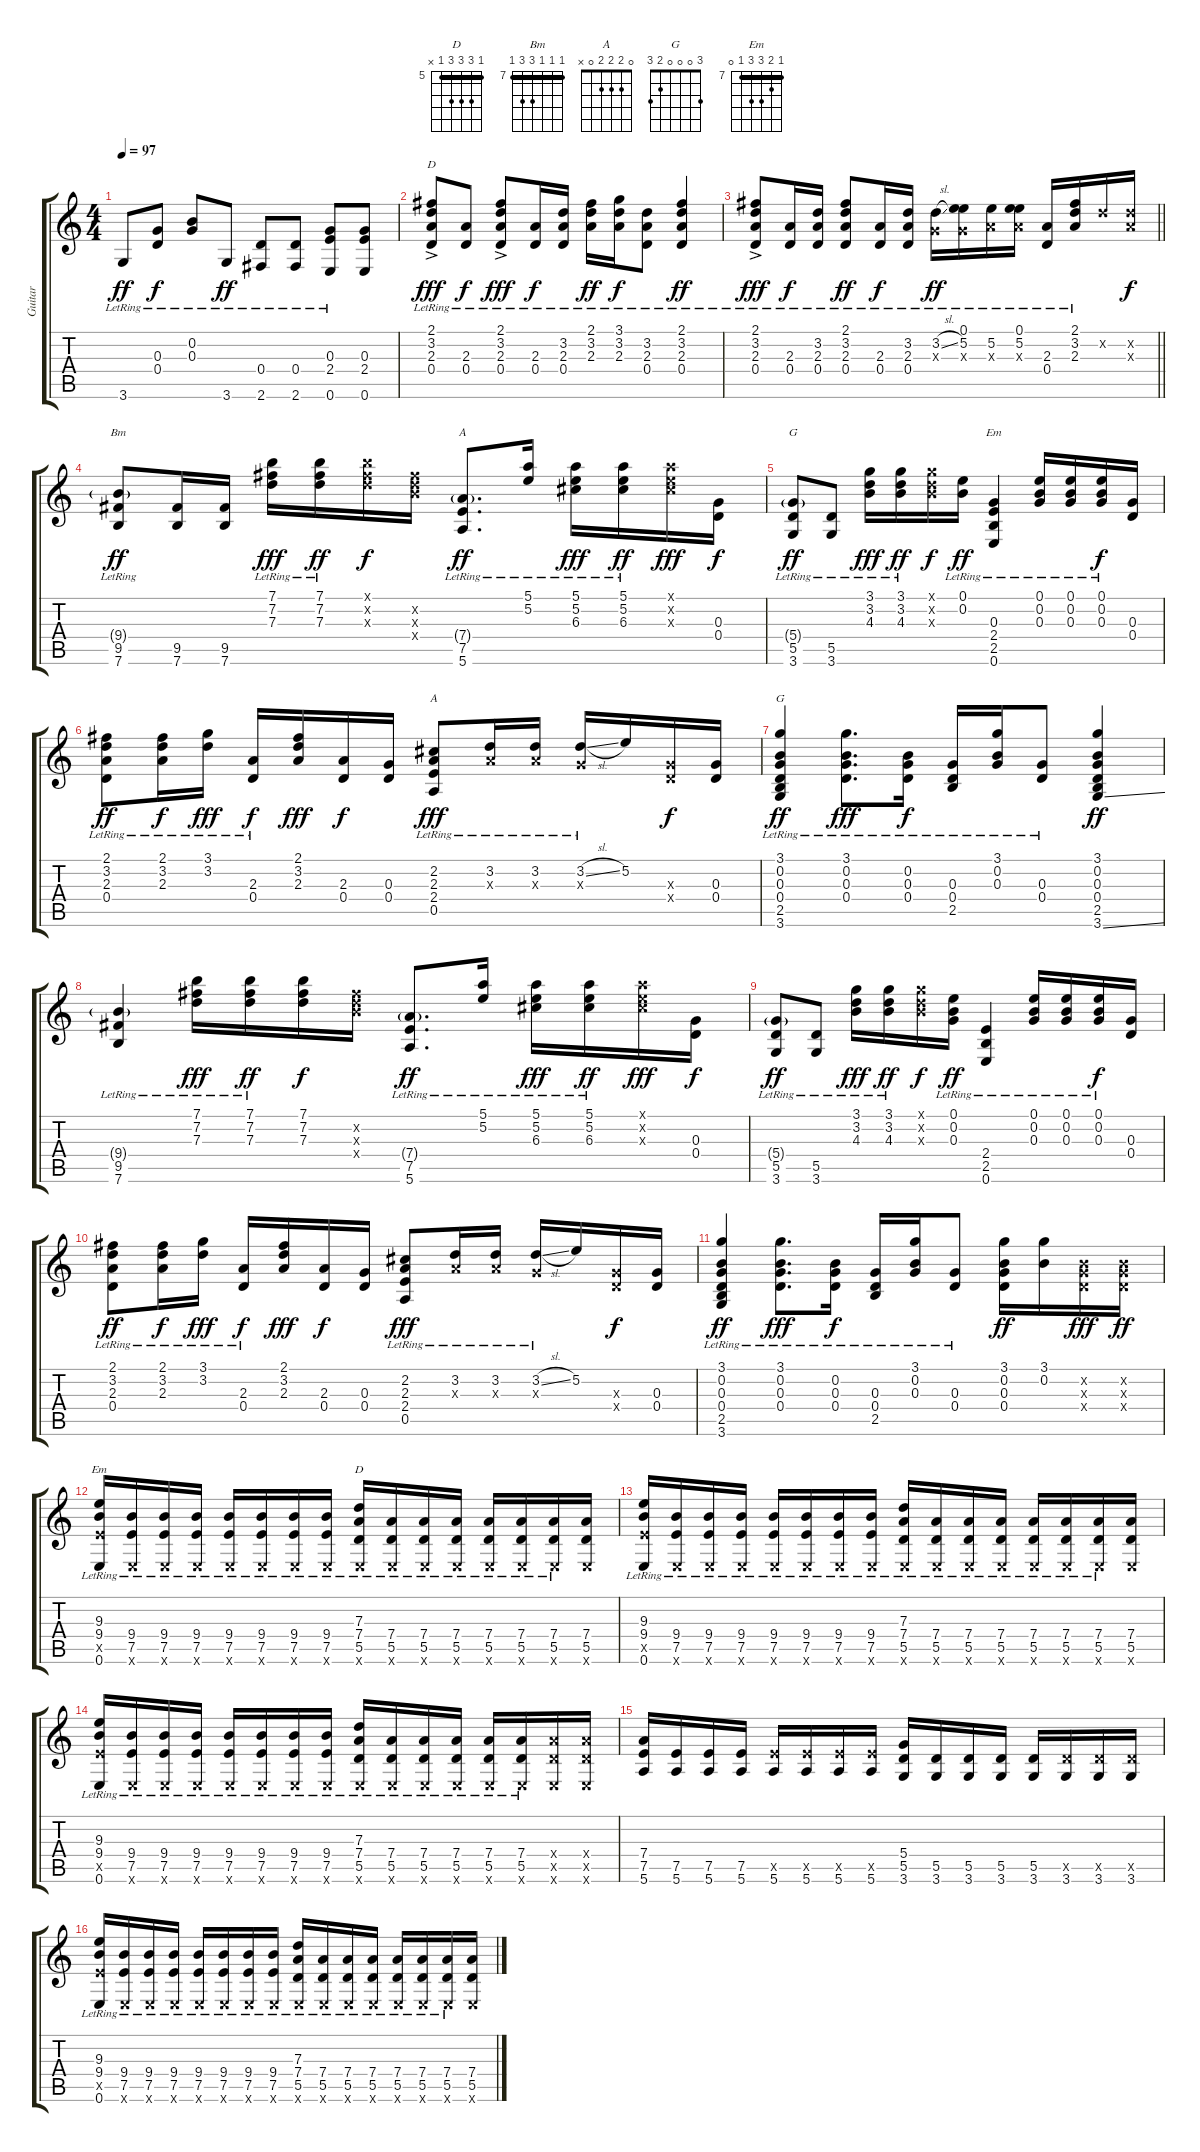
\track ("Guitar" "Guitar") {instrument electricguitarclean}
\staff {score tabs}
\tuning (E4 B3 G3 D3 A2 E2) {hide}
\chord ("D" 2 3 2 0 x x) {barre 2}
\chord ("Bm" 7 7 7 9 9 7) {firstfret 7 barre 7}
\chord ("A" 5 5 6 7 7 5) {firstfret 5 barre 5}
\chord ("G" 3 3 4 5 5 3) {barre 3}
\chord ("Em" 0 0 0 2 2 0)
\chord ("A" 0 2 2 2 0 x)
\chord ("G" 3 0 0 0 2 3)
\chord ("Em" 7 8 9 9 7 0) {firstfret 7 barre 7}
\chord ("D" 5 7 7 7 5 x) {firstfret 5 barre 5}
\ts (4 4)
\tempo 97
\clef g2
\ks c
3.6{lr}.8{dy ff} (0.3{lr} 0.4{lr}).8{dy f} (0.2{lr} 0.3{lr}).8 3.6{lr}.8{dy ff} (0.4{lr} 2.6{lr}).8 (0.4{lr} 2.6{lr}).8 (0.3{lr} 2.4{lr} 0.6{lr}).8 (0.3 2.4 0.6).8 |
(2.1{ac lr} 3.2{ac lr} 2.3{ac lr} 0.4{ac lr}).8{ch "D" dy fff} (2.3{lr} 0.4{lr}).8{dy f} (2.1{ac lr} 3.2{ac lr} 2.3{ac lr} 0.4{ac lr}).8{dy fff} (2.3{lr} 0.4{lr}).16{dy f} (3.2{lr} 2.3{lr} 0.4{lr}).16 (2.1{lr} 3.2{lr} 2.3{lr}).16{dy ff} (3.1{lr} 3.2{lr} 2.3{lr}).16{dy f} (3.2{lr} 2.3{lr} 0.4{lr}).8 (2.1 3.2 2.3{lr} 0.4{lr}).4{dy ff} |
\barLineRight lightlight
(2.1{ac lr} 3.2{ac lr} 2.3{ac lr} 0.4{ac lr}).8{dy fff} (2.3{lr} 0.4{lr}).16{dy f} (3.2{lr} 2.3{lr} 0.4{lr}).16 (2.1{lr} 3.2{lr} 2.3{lr} 0.4{lr}).8{dy ff} (2.3{lr} 0.4{lr}).16{dy f} (3.2{lr} 2.3{lr} 0.4{lr}).16 (3.2{sl lr} 0.3{x}).16{dy ff} (0.1 5.2{lr} 0.3{x}).16 (5.2{lr} 2.3{x}).16 (0.1{lr} 5.2{lr} 2.3{x}).16 (2.3{lr} 0.4{lr}).16 (2.1{lr} 3.2{lr} 2.3{lr}).16 3.2{x}.16 (3.2{x} 2.3{x}).16{dy f} |
(9.4{g} 9.5{lr} 7.6{lr}).8{ch "Bm" dy ff} (9.5 7.6).16 (9.5 7.6).16 (7.1{lr} 7.2{lr} 7.3{lr}).16{dy fff} (7.1{lr} 7.2{lr} 7.3{lr}).16{dy ff} (7.1{x} 7.2{x} 7.3{x}).16{dy f} (7.2{x} 7.3{x} 9.4{x}).16 (7.4{g lr} 7.5{lr} 5.6{lr}).8{d ch "A" dy ff} (5.1{lr} 5.2{lr}).16 (5.1{lr} 5.2{lr} 6.3{lr}).16{dy fff} (5.1{lr} 5.2{lr} 6.3{lr}).16{dy ff} (5.1{x} 5.2{x} 6.3{x}).16{dy fff} (0.3 0.4).16{dy f} |
(5.4{g lr} 5.5{lr} 3.6{lr}).8{ch "G" dy ff} (5.5{lr} 3.6{lr}).8 (3.1{lr} 3.2{lr} 4.3{lr}).16{dy fff} (3.1{lr} 3.2{lr} 4.3{lr}).16{dy ff} (3.1{x} 3.2{x} 4.3{x}).16{dy f} (0.1{lr} 0.2{lr}).16{dy ff} (0.3{lr} 2.4{lr} 2.5{lr} 0.6{lr}).4{ch "Em"} (0.1{lr} 0.2{lr} 0.3{lr}).16 (0.1{lr} 0.2{lr} 0.3{lr}).16 (0.1{lr} 0.2{lr} 0.3{lr}).16{dy f} (0.3 0.4).16 |
(2.1{lr} 3.2{lr} 2.3{lr} 0.4{lr}).8{dy ff} (2.1{lr} 3.2{lr} 2.3{lr}).16{dy f} (3.1{lr} 3.2{lr}).16{dy fff} (2.3{lr} 0.4{lr}).16{dy f} (2.1 3.2 2.3).16{dy fff} (2.3 0.4).16{dy f} (0.3 0.4).16 (2.2{lr} 2.3{lr} 2.4{lr} 0.5{lr}).8{ch "A" dy fff} (3.2{lr} 2.3{x}).16 (3.2{lr} 2.3{x}).16 (3.2{sl lr} 0.3{x}).16 5.2.16 (0.3{x} 0.4{x}).16{dy f} (0.3 0.4).16 |
(3.1{lr} 0.2{lr} 0.3{lr} 0.4{lr} 2.5{lr} 3.6{lr}).4{ch "G" dy ff} (3.1{lr} 0.2{lr} 0.3{lr} 0.4{lr}).8{d dy fff} (0.2{lr} 0.3{lr} 0.4{lr}).16{dy f} (0.3{lr} 0.4{lr} 2.5{lr}).16 (3.1{lr} 0.2{lr} 0.3{lr}).16 (0.3{lr} 0.4{lr}).8 (3.1 0.2 0.3 0.4 2.5 3.6{ss}).4{dy ff} |
(9.4{g} 9.5{lr} 7.6{lr}).4 (7.1{lr} 7.2{lr} 7.3{lr}).16{dy fff} (7.1{lr} 7.2{lr} 7.3{lr}).16{dy ff} (7.1 7.2 7.3).16{dy f} (7.2{x} 7.3{x} 9.4{x}).16 (7.4{g lr} 7.5{lr} 5.6{lr}).8{d dy ff} (5.1{lr} 5.2{lr}).16 (5.1{lr} 5.2{lr} 6.3{lr}).16{dy fff} (5.1{lr} 5.2{lr} 6.3{lr}).16{dy ff} (5.1{x} 5.2{x} 6.3{x}).16{dy fff} (0.3 0.4).16{dy f} |
(5.4{g lr} 5.5{lr} 3.6{lr}).8{dy ff} (5.5{lr} 3.6{lr}).8 (3.1{lr} 3.2{lr} 4.3{lr}).16{dy fff} (3.1{lr} 3.2{lr} 4.3{lr}).16{dy ff} (3.1{x} 3.2{x} 4.3{x}).16{dy f} (0.1{lr} 0.2{lr} 0.3{lr}).16{dy ff} (2.4{lr} 2.5{lr} 0.6{lr}).4 (0.1{lr} 0.2{lr} 0.3{lr}).16 (0.1{lr} 0.2{lr} 0.3{lr}).16 (0.1{lr} 0.2{lr} 0.3{lr}).16{dy f} (0.3 0.4).16 |
(2.1{lr} 3.2{lr} 2.3{lr} 0.4{lr}).8{dy ff} (2.1{lr} 3.2{lr} 2.3{lr}).16{dy f} (3.1{lr} 3.2{lr}).16{dy fff} (2.3{lr} 0.4{lr}).16{dy f} (2.1 3.2 2.3).16{dy fff} (2.3 0.4).16{dy f} (0.3 0.4).16 (2.2{lr} 2.3{lr} 2.4{lr} 0.5{lr}).8{dy fff} (3.2{lr} 2.3{x}).16 (3.2{lr} 2.3{x}).16 (3.2{sl lr} 0.3{x}).16 5.2.16 (0.3{x} 0.4{x}).16{dy f} (0.3 0.4).16 |
(3.1{lr} 0.2{lr} 0.3{lr} 0.4{lr} 2.5{lr} 3.6{lr}).4{dy ff} (3.1{lr} 0.2{lr} 0.3{lr} 0.4{lr}).8{d dy fff} (0.2{lr} 0.3{lr} 0.4{lr}).16{dy f} (0.3{lr} 0.4{lr} 2.5{lr}).16 (3.1{lr} 0.2{lr} 0.3{lr}).16 (0.3{lr} 0.4{lr}).8 (3.1 0.2 0.3 0.4).16{dy ff} (3.1 0.2).16 (0.2{x} 0.3{x} 0.4{x}).16{dy fff} (0.2{x} 0.3{x} 0.4{x}).16{dy ff} |
(9.3 9.4{lr} 7.5{x} 0.6{lr}).16{ch "Em"} (9.4{lr} 7.5 0.6{x}).16 (9.4{lr} 7.5 0.6{x}).16 (9.4{lr} 7.5 0.6{x}).16 (9.4{lr} 7.5 0.6{x}).16 (9.4{lr} 7.5 0.6{x}).16 (9.4{lr} 7.5 0.6{x}).16 (9.4{lr} 7.5 0.6{x}).16 (7.3 7.4{lr} 5.5 0.6{x}).16{ch "D"} (7.4{lr} 5.5 0.6{x}).16 (7.4{lr} 5.5 0.6{x}).16 (7.4{lr} 5.5 0.6{x}).16 (7.4{lr} 5.5 0.6{x}).16 (7.4{lr} 5.5 0.6{x}).16 (7.4{lr} 5.5 0.6{x}).16 (7.4 5.5 0.6{x}).16 |
(9.3 9.4{lr} 7.5{x} 0.6{lr}).16 (9.4{lr} 7.5 0.6{x}).16 (9.4{lr} 7.5 0.6{x}).16 (9.4{lr} 7.5 0.6{x}).16 (9.4{lr} 7.5 0.6{x}).16 (9.4{lr} 7.5 0.6{x}).16 (9.4{lr} 7.5 0.6{x}).16 (9.4{lr} 7.5 0.6{x}).16 (7.3 7.4{lr} 5.5 0.6{x}).16 (7.4{lr} 5.5 0.6{x}).16 (7.4{lr} 5.5 0.6{x}).16 (7.4{lr} 5.5 0.6{x}).16 (7.4{lr} 5.5 0.6{x}).16 (7.4{lr} 5.5 0.6{x}).16 (7.4{lr} 5.5 0.6{x}).16 (7.4 5.5 0.6{x}).16 |
(9.3 9.4{lr} 7.5{x} 0.6{lr}).16 (9.4{lr} 7.5 0.6{x}).16 (9.4{lr} 7.5 0.6{x}).16 (9.4{lr} 7.5 0.6{x}).16 (9.4{lr} 7.5 0.6{x}).16 (9.4{lr} 7.5 0.6{x}).16 (9.4{lr} 7.5 0.6{x}).16 (9.4{lr} 7.5 0.6{x}).16 (7.3 7.4{lr} 5.5 0.6{x}).16 (7.4{lr} 5.5 0.6{x}).16 (7.4{lr} 5.5 0.6{x}).16 (7.4{lr} 5.5 0.6{x}).16 (7.4{lr} 5.5 0.6{x}).16 (7.4{lr} 5.5 0.6{x}).16 (7.4{x} 5.5{x} 0.6{x}).16 (7.4{x} 5.5{x} 0.6{x}).16 |
(7.4 7.5 5.6).16 (7.5 5.6).16 (7.5 5.6).16 (7.5 5.6).16 (7.5{x} 5.6).16 (7.5{x} 5.6).16 (7.5{x} 5.6).16 (7.5{x} 5.6).16 (5.4 5.5 3.6).16 (5.5 3.6).16 (5.5 3.6).16 (5.5 3.6).16 (5.5 3.6).16 (5.5{x} 3.6).16 (5.5{x} 3.6).16 (5.5{x} 3.6).16 |
(9.3 9.4{lr} 7.5{x} 0.6{lr}).16 (9.4{lr} 7.5 0.6{x}).16 (9.4{lr} 7.5 0.6{x}).16 (9.4{lr} 7.5 0.6{x}).16 (9.4{lr} 7.5 0.6{x}).16 (9.4{lr} 7.5 0.6{x}).16 (9.4{lr} 7.5 0.6{x}).16 (9.4{lr} 7.5 0.6{x}).16 (7.3 7.4{lr} 5.5 0.6{x}).16 (7.4{lr} 5.5 0.6{x}).16 (7.4{lr} 5.5 0.6{x}).16 (7.4{lr} 5.5 0.6{x}).16 (7.4{lr} 5.5 0.6{x}).16 (7.4{lr} 5.5 0.6{x}).16 (7.4{lr} 5.5 0.6{x}).16 (7.4 5.5 0.6{x}).16
